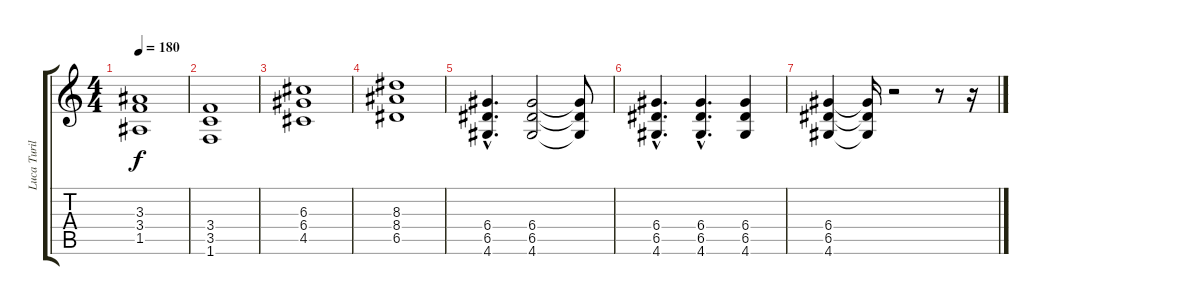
\track ("Luca Turilli" "Luca Turil") {instrument distortionguitar}
\staff {score tabs}
\tuning (E4 B3 G3 D3 A2 E2) {hide}
\ts (4 4)
\tempo 180
\clef g2
\ks c
(3.3 3.4 1.5).1{dy f} |
(3.4 3.5 1.6).1 |
(6.3 6.4 4.5).1 |
(8.3 8.4 6.5).1 |
(6.4{hac} 6.5{hac} 4.6{hac}).4{d} (6.4 6.5 4.6).2 (6.4{t} 6.5{t} 4.6{t}).8 |
(6.4{hac} 6.5{hac} 4.6{hac}).4{d} (6.4{hac} 6.5{hac} 4.6{hac}).4{d} (6.4 6.5 4.6).4 |
(6.4 6.5 4.6).4 (6.4{t} 6.5{t} 4.6{t}).16 r.2 r.8 r.16
